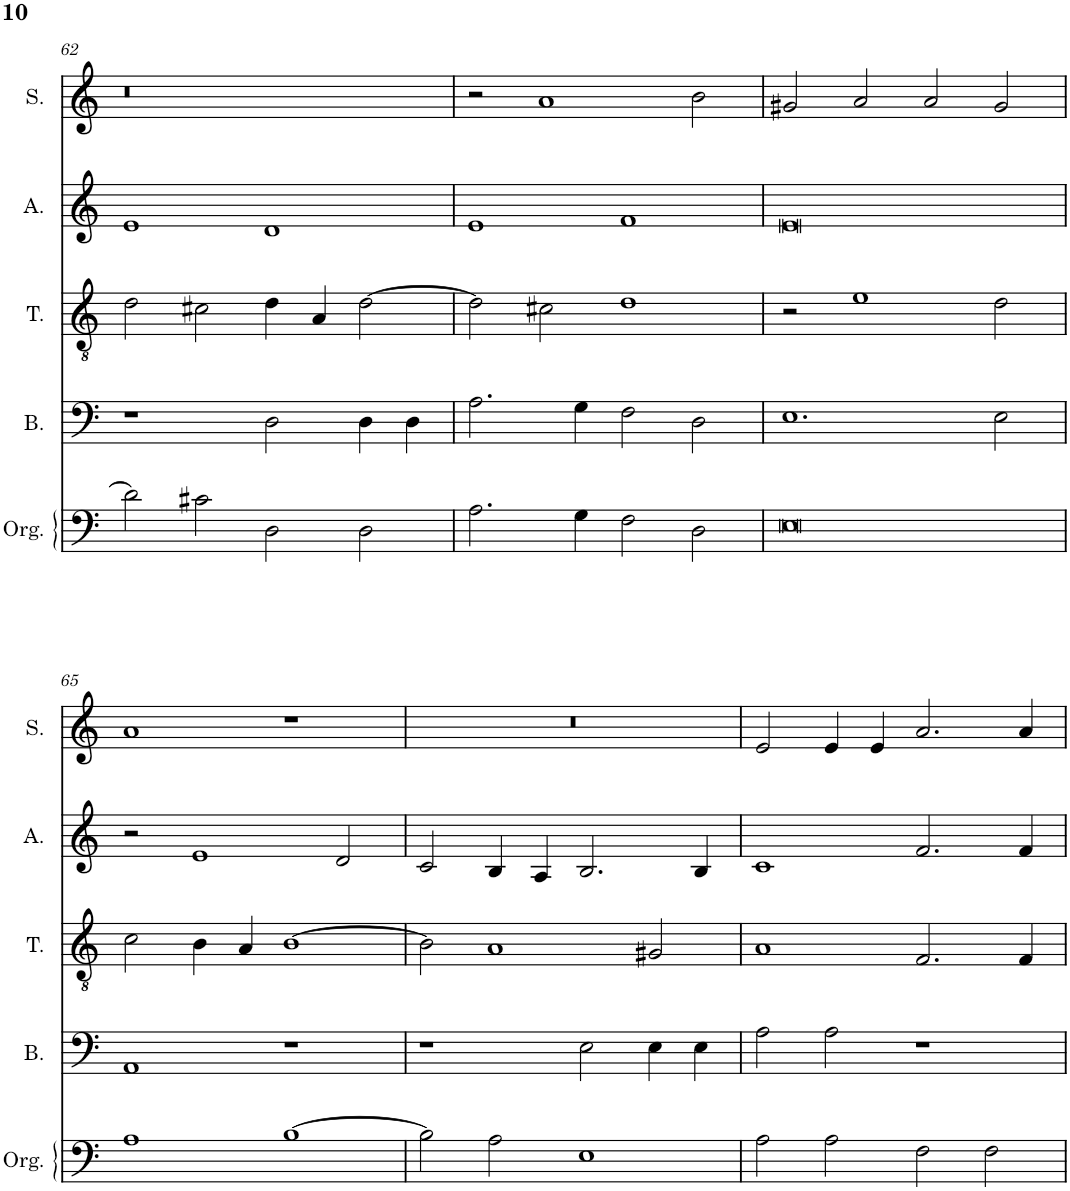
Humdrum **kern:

**kern	**kern	**kern	**kern	**kern
*part5	*part4	*part3	*part2	*part1
*staff5	*staff4	*staff3	*staff2	*staff1
*I"Orgue	*I"Basse	*I"Tenor	*I"Alto	*I"Soprano
*I'Org.	*I'B.	*I'T.	*I'A.	*I'S.
!!LO:PB:g=z
*clefF4	*clefF4	*clefGv2	*clefG2	*clefG2
*k[]	*k[]	*k[]	*k[]	*k[]
*M4/2	*M4/2	*M4/2	*M4/2	*M4/2
=62	=62	=62	=62	=62
2d\]	1r	2d\	1e	0r
2c#X\	.	2c#X\	.	.
2D\	2D\	4d\	1d	.
.	.	4A/	.	.
2D\	4D\	[2d\	.	.
.	4D\	.	.	.
=63	=63	=63	=63	=63
2.A\	2.A\	2d\]	1e	2r
.	.	2c#X\	.	1a
4G\	4G\	.	.	.
2F\	2F\	1d	1f	.
2D\	2D\	.	.	2b\
=64	=64	=64	=64	=64
0E	1.E	2r	0e	2g#X/
.	.	1e	.	2a/
.	.	.	.	2a/
.	2E\	2d\	.	2g#/
!!LO:LB:g=z
=65	=65	=65	=65	=65
1A	1AA	2c\	2r	1a
.	.	4B\	1e	.
.	.	4A/	.	.
[1B	1r	[1B	.	1r
.	.	.	2d/	.
=66	=66	=66	=66	=66
2B\]	1r	2B\]	2c/	0r
2A\	.	1A	4B/	.
.	.	.	4A/	.
1E	2E\	.	2.B/	.
.	4E\	2G#X/	.	.
.	4E\	.	4B/	.
=67	=67	=67	=67	=67
2A\	2A\	1A	1c	2e/
2A\	2A\	.	.	4e/
.	.	.	.	4e/
2F\	1r	2.F/	2.f/	2.a/
2F\	.	.	.	.
.	.	4F/	4f/	4a/
=	=	=	=	=
*-	*-	*-	*-	*-
